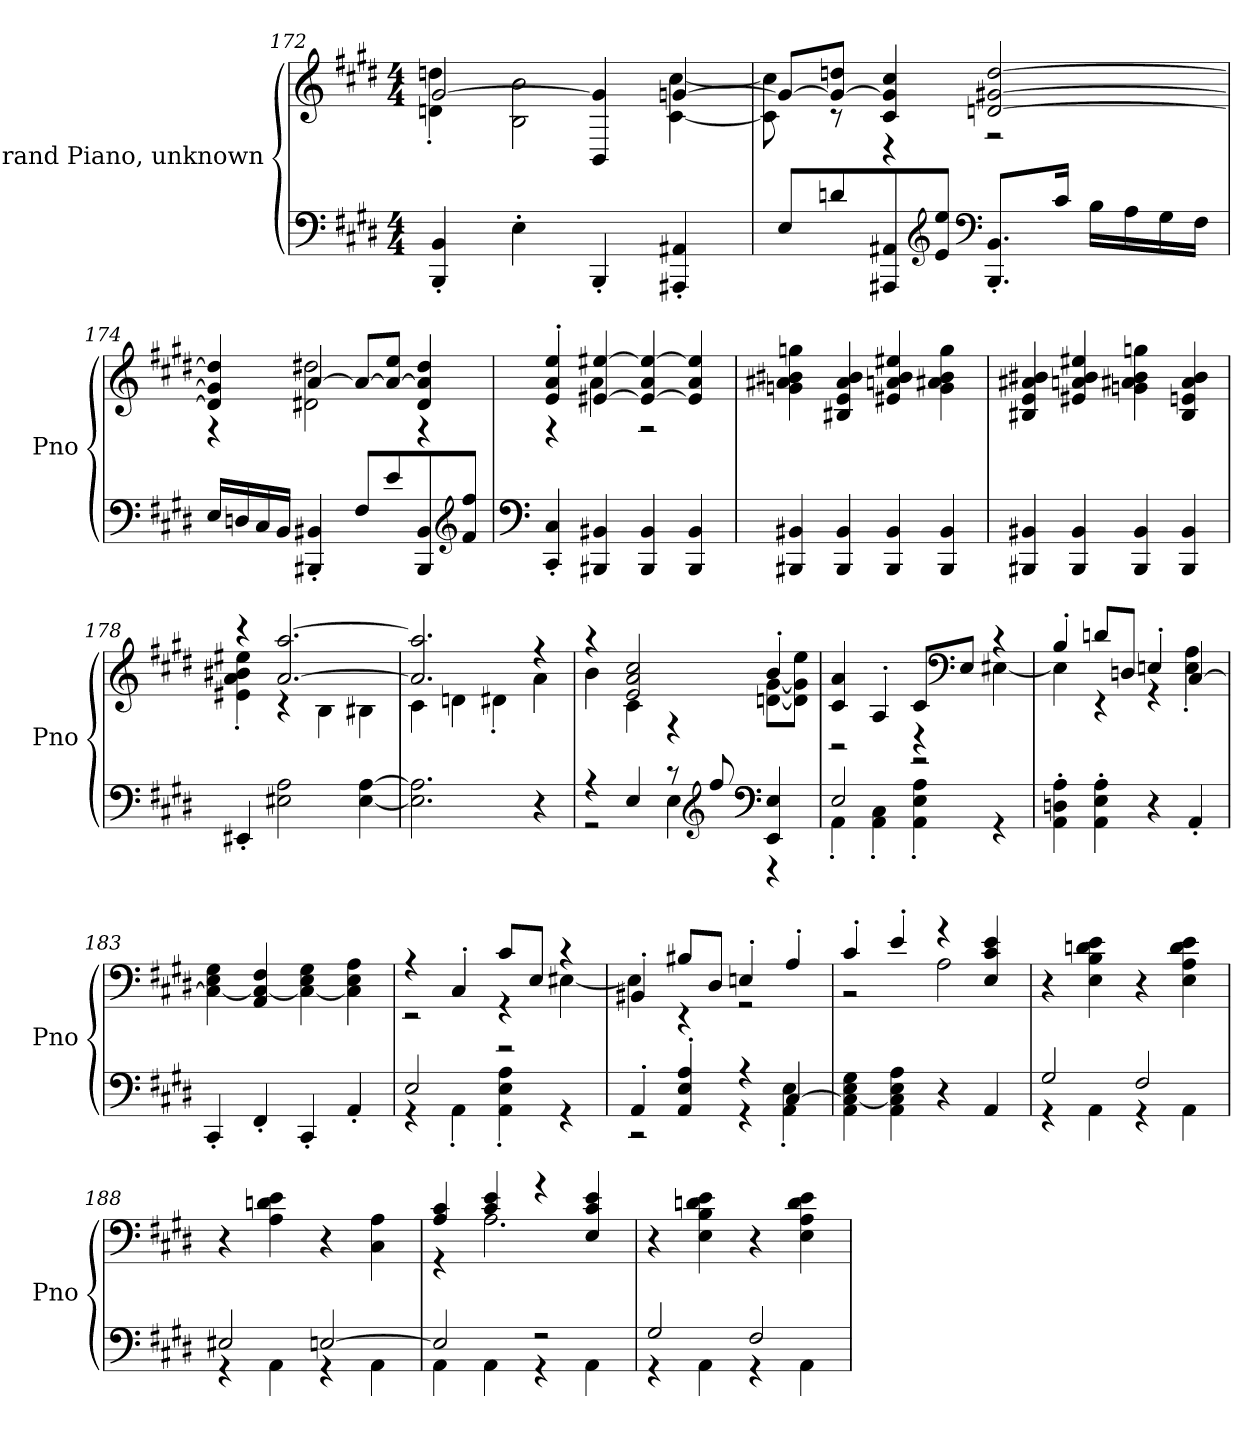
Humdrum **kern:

**kern	**kern
*part1	*part1
*staff2	*staff1
*I"Grand Piano, unknown	*
*I'Pno	*
*clefF4	*clefG2
*k[f#c#g#d#]	*k[f#c#g#d#]
*M4/4	*M4/4
=172	=172
*	*^
4BBB/' 4BB/'	[2g#/	4dn\' 4ddn\'
4E'\	.	2B\ 2b\
4BBB'/	4BB/ 4g#/]	.
4AAA#X/' 4AA#X/'	[4gn/	[4c#\ [4cc#\
!!LO:LB:g=z	!!
=173	=173	=173
8E/L	8g/L_	8c#\] 8cc#\]
8dn/	8g/_ 8ddn/J	8r
8AAA#X/ 8AA#X/	4c#/ 4g/] 4cc#/	4r
*clefG2	*	*
8e/ 8ee/J	.	.
*clefF4	*	*
8.BBB/' 8.BB/'L	[2dn/ [2g#X/ [2dd/	2r
16c#/Jk	.	.
16B\LL	.	.
16A\	.	.
16G#\	.	.
16F#\JJ	.	.
=174	=174	=174
16E/LL	4d/] 4g#/] 4dd/]	4r
16Dn/	.	.
16C#/	.	.
16BB/JJ	.	.
4BBB#X/' 4BB#X/'	[4a/	2d#X\ 2dd#X\
8F#/L	8a/L_	.
8e/	8a/_ 8ee/J	.
8BBB#/ 8BB#/	4d#/ 4a/] 4dd#/	4r
*clefG2	*	*
8f#/ 8ff#/J	.	.
=175	=175	=175
*clefF4	*	*
4CC#/' 4C#/'	4e/' 4a/' 4ee/'	4r
4BBB#X/ 4BB#X/	[4e#X/ [4ee#X/	4a\
4BBB#/ 4BB#/	4e#/_ 4a/ 4ee#/_	2r
4BBB#/ 4BB#/	4e#/] 4a/ 4ee#/]	.
*	*v	*v
!!LO:LB:g=z
=176	=176
4BBB#X/ 4BB#X/	4gn\ 4a#X\ 4b#X\ 4ggn\
4BBB#/ 4BB#/	4B#X/ 4e/ 4a#/ 4b#/
4BBB#/ 4BB#/	4e#X/ 4an/ 4b#/ 4ee#X/
4BBB#/ 4BB#/	4g\ 4a#X\ 4b#\ 4gg\
=177	=177
4BBB#X/ 4BB#X/	4B#X/ 4e/ 4a#X/ 4b#X/
4BBB#/ 4BB#/	4e#X/ 4an/ 4b#/ 4ee#X/
4BBB#/ 4BB#/	4gn\ 4a#X\ 4b#\ 4ggn\
4BBB#/ 4BB#/	4B#/ 4en/ 4a#/ 4b#/
=178	=178
*	*^
4EE#X'/	4r	4e#X\' 4a\' 4b#X\' 4ee#X\'
2E#X\ 2A\	[2.a/ [2.aa/	4r
.	.	4B\
[4E#\ [4A\	.	4B#X\
=179	=179	=179
2.E#\] 2.A\]	2.a/] 2.aa/]	4c#\
.	.	4dn\
.	.	4d#X'\
4r	4r	4a\
!!LO:LB:g=z	!!
=180	=180	=180
*^	*	*
4r	2r	4r	4b\
4E/	.	2e/ 2a/ 2cc#/	4c#\
8r	4E\	.	4r
*clefG2	*	*	*
8ff#/	.	.	.
*clefF4	*	*	*
4EE/ 4E/	4r	4b'/	[8dn\ [8g#\L
.	.	.	8d\] 8g#\] 8ee\J
=181	=181	=181	=181
2E/	4AA'\	4c#/ 4a/	2r
.	4AA\' 4C#\'	4A'/	.
2r	4AA\' 4E\' 4A\'	8c#/L	4r
*	*	*clefF4	*
.	.	8E/J	.
.	4r	4r	[4E#X\
*v	*v	*	*
=182	=182	=182
4AA\' 4Dn\' 4A\'	4B'/	4E#\]
4AA\' 4E\' 4A\'	8dn/L	4r
.	8Dn/J	.
4r	4En'/	4r
4AA'/	[4C#/	4E\' 4A\'
*	*v	*v
=183	=183
4CC#'/	4C#\_ 4E\ 4G#\
4FF#'/	4AA/ 4C#/_ 4F#/
4CC#'/	4C#\_ 4E\ 4G#\
4AA'/	4C#\] 4E\ 4A\
=184	=184
*^	*^
2E/	4r	4r	2r
.	4AA'\	4C#'/	.
2r	4AA\' 4E\' 4A\'	8c#/L	4r
.	.	8E/J	.
.	4r	4r	[4E#X\
!!LO:LB:g=z	!!
=185	=185	=185	=185
4AA'/	2r	4BB#X'/	4E#\]
4AA/' 4E/' 4A/'	.	8B#X/L	4r
.	.	8D#/J	.
4r	4r	4En'/	2r
[4C#/	4AA\' 4E\'	4A'/	.
*v	*v	*	*
=186	=186	=186
4AA\ 4C#\_ 4E\ 4G#\	4c#'/	2r
4AA\ 4C#\] 4E\ 4A\	4e'/	.
4r	4r	2A\
4AA/	4E/ 4c#/ 4e/	.
*	*v	*v
=187	=187
*^	*
2G#/	4r	4r
.	4AA\	4E\ 4B\ 4dn\ 4e\
2F#/	4r	4r
.	4AA\	4E\ 4A\ 4d\ 4e\
=188	=188	=188
2E#X/	4r	4r
.	4AA\	4A\ 4dn\ 4e\
[2En/	4r	4r
.	4AA\	4C#\ 4A\
=189	=189	=189
*	*	*^
2E/]	4AA\	4A/ 4c#/	4r
.	4AA\	4c#/ 4e/	2.A\
2r	4r	4r	.
.	4AA\	4E/ 4c#/ 4e/	.
*	*	*v	*v
=190	=190	=190
2G#/	4r	4r
.	4AA\	4E\ 4B\ 4dn\ 4e\
2F#/	4r	4r
.	4AA\	4E\ 4A\ 4d\ 4e\
*v	*v	*
=	=
*-	*-
